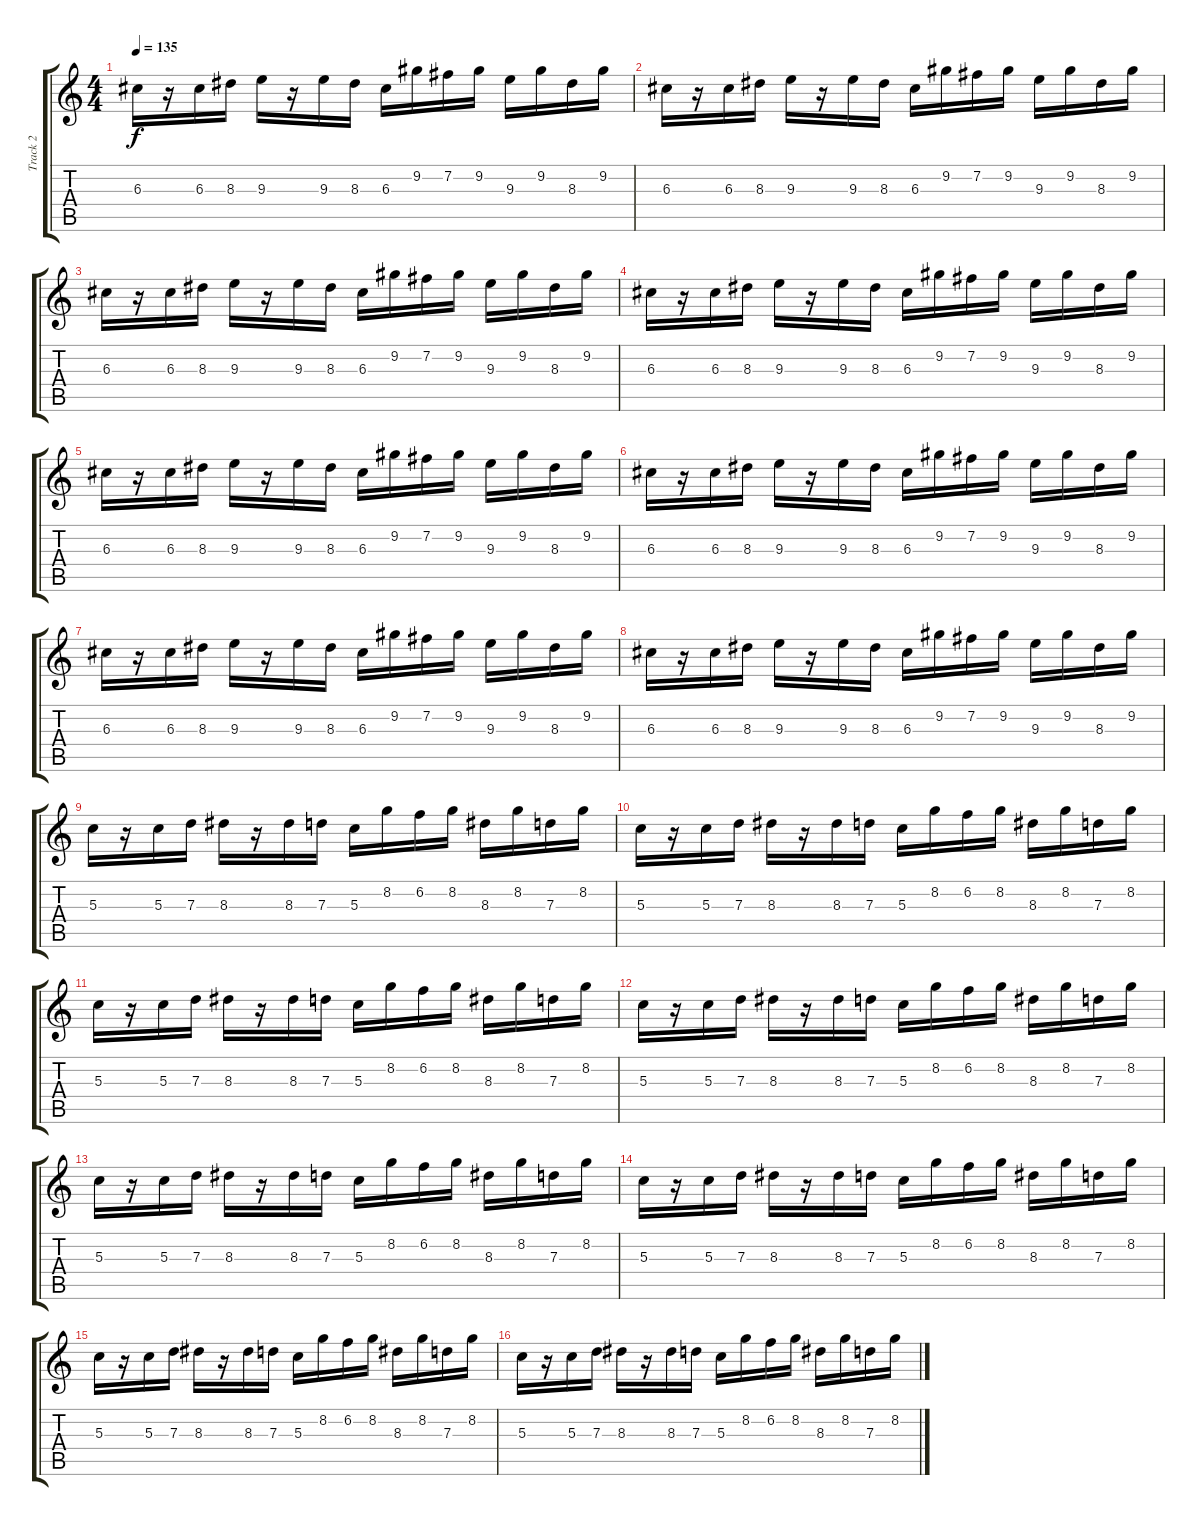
\track ("Track 2" "Track 2") {instrument electricguitarmuted}
\staff {score tabs}
\tuning (E4 B3 G3 D3 A2 E2) {hide}
\ts (4 4)
\tempo 135
\clef g2
\ks c
6.3.16{dy f volume 12 instrument electricguitarmuted} r.16 6.3.16 8.3.16 9.3.16 r.16 9.3.16 8.3.16 6.3.16 9.2.16 7.2.16 9.2.16 9.3.16 9.2.16 8.3.16 9.2.16 |
6.3.16 r.16 6.3.16 8.3.16 9.3.16 r.16 9.3.16 8.3.16 6.3.16 9.2.16 7.2.16 9.2.16 9.3.16 9.2.16 8.3.16 9.2.16 |
6.3.16 r.16 6.3.16 8.3.16 9.3.16 r.16 9.3.16 8.3.16 6.3.16 9.2.16 7.2.16 9.2.16 9.3.16 9.2.16 8.3.16 9.2.16 |
6.3.16 r.16 6.3.16 8.3.16 9.3.16 r.16 9.3.16 8.3.16 6.3.16 9.2.16 7.2.16 9.2.16 9.3.16 9.2.16 8.3.16 9.2.16 |
6.3.16{instrument overdrivenguitar} r.16 6.3.16 8.3.16 9.3.16 r.16 9.3.16 8.3.16 6.3.16 9.2.16 7.2.16 9.2.16 9.3.16 9.2.16 8.3.16 9.2.16 |
6.3.16 r.16 6.3.16 8.3.16 9.3.16 r.16 9.3.16 8.3.16 6.3.16 9.2.16 7.2.16 9.2.16 9.3.16 9.2.16 8.3.16 9.2.16 |
6.3.16 r.16 6.3.16 8.3.16 9.3.16 r.16 9.3.16 8.3.16 6.3.16 9.2.16 7.2.16 9.2.16 9.3.16 9.2.16 8.3.16 9.2.16 |
6.3.16 r.16 6.3.16 8.3.16 9.3.16 r.16 9.3.16 8.3.16 6.3.16 9.2.16 7.2.16 9.2.16 9.3.16 9.2.16 8.3.16 9.2.16 |
5.3.16{instrument electricguitarmuted} r.16 5.3.16 7.3.16 8.3.16 r.16 8.3.16 7.3.16 5.3.16 8.2.16 6.2.16 8.2.16 8.3.16 8.2.16 7.3.16 8.2.16 |
5.3.16 r.16 5.3.16 7.3.16 8.3.16 r.16 8.3.16 7.3.16 5.3.16 8.2.16 6.2.16 8.2.16 8.3.16 8.2.16 7.3.16 8.2.16 |
5.3.16 r.16 5.3.16 7.3.16 8.3.16 r.16 8.3.16 7.3.16 5.3.16 8.2.16 6.2.16 8.2.16 8.3.16 8.2.16 7.3.16 8.2.16 |
5.3.16 r.16 5.3.16 7.3.16 8.3.16 r.16 8.3.16 7.3.16 5.3.16 8.2.16 6.2.16 8.2.16 8.3.16 8.2.16 7.3.16 8.2.16 |
5.3.16 r.16 5.3.16 7.3.16 8.3.16 r.16 8.3.16 7.3.16 5.3.16 8.2.16 6.2.16 8.2.16 8.3.16 8.2.16 7.3.16 8.2.16 |
5.3.16 r.16 5.3.16 7.3.16 8.3.16 r.16 8.3.16 7.3.16 5.3.16 8.2.16 6.2.16 8.2.16 8.3.16 8.2.16 7.3.16 8.2.16 |
5.3.16 r.16 5.3.16 7.3.16 8.3.16 r.16 8.3.16 7.3.16 5.3.16 8.2.16 6.2.16 8.2.16 8.3.16 8.2.16 7.3.16 8.2.16 |
5.3.16 r.16 5.3.16 7.3.16 8.3.16 r.16 8.3.16 7.3.16 5.3.16 8.2.16 6.2.16 8.2.16 8.3.16 8.2.16 7.3.16 8.2.16
